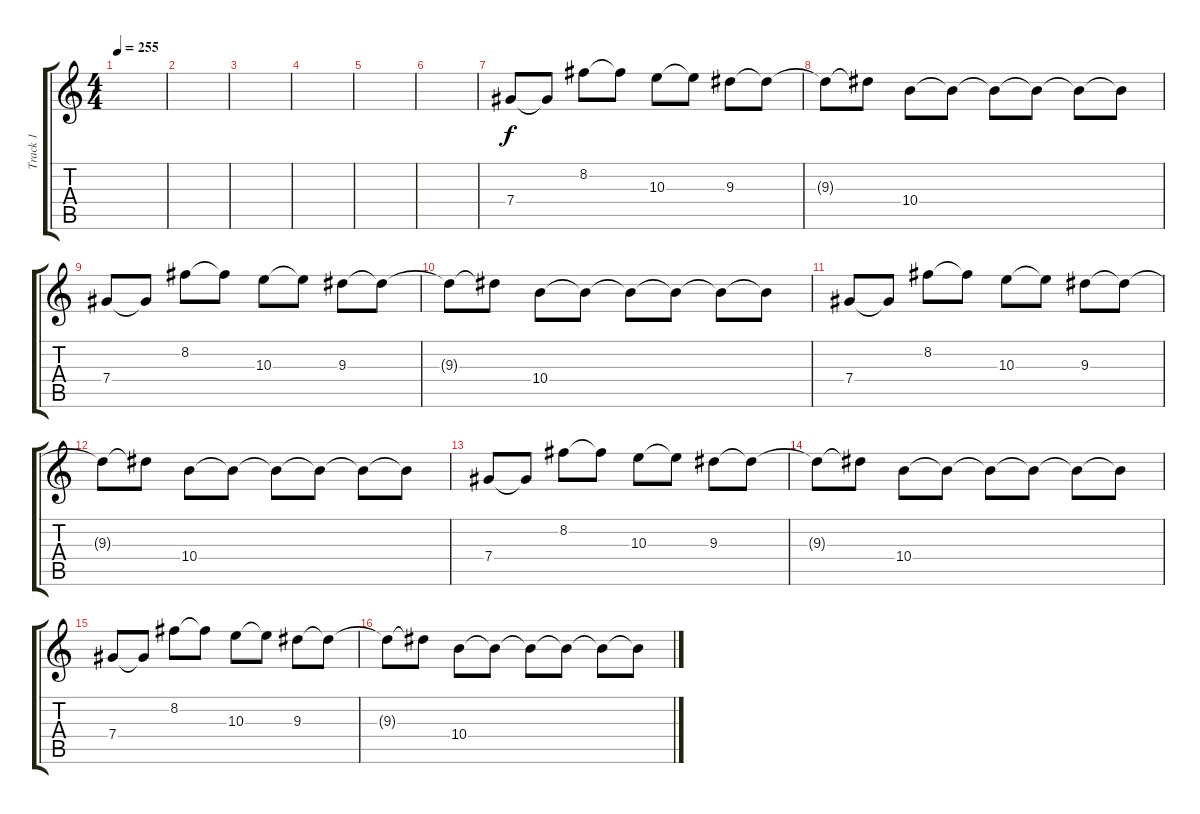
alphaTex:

\track ("Track 1" "Track 1") {instrument distortionguitar}
\staff {score tabs}
\tuning (Eb4 Bb3 Gb3 Db3 Ab2 Db2) {hide}
\ts (4 4)
\tempo 255
\clef g2
\ks c
|
|
|
|
|
|
7.4.8 7.4{t}.8 8.2.8 8.2{t}.8 10.3.8 10.3{t}.8 9.3.8 9.3{t}.8 |
9.3{t}.8 9.3{t}.8 10.4.8 10.4{t}.8 10.4{t}.8 10.4{t}.8 10.4{t}.8 10.4{t}.8 |
7.4.8 7.4{t}.8 8.2.8 8.2{t}.8 10.3.8 10.3{t}.8 9.3.8 9.3{t}.8 |
9.3{t}.8 9.3{t}.8 10.4.8 10.4{t}.8 10.4{t}.8 10.4{t}.8 10.4{t}.8 10.4{t}.8 |
7.4.8 7.4{t}.8 8.2.8 8.2{t}.8 10.3.8 10.3{t}.8 9.3.8 9.3{t}.8 |
9.3{t}.8 9.3{t}.8 10.4.8 10.4{t}.8 10.4{t}.8 10.4{t}.8 10.4{t}.8 10.4{t}.8 |
7.4.8 7.4{t}.8 8.2.8 8.2{t}.8 10.3.8 10.3{t}.8 9.3.8 9.3{t}.8 |
9.3{t}.8 9.3{t}.8 10.4.8 10.4{t}.8 10.4{t}.8 10.4{t}.8 10.4{t}.8 10.4{t}.8 |
7.4.8 7.4{t}.8 8.2.8 8.2{t}.8 10.3.8 10.3{t}.8 9.3.8 9.3{t}.8 |
9.3{t}.8 9.3{t}.8 10.4.8 10.4{t}.8 10.4{t}.8 10.4{t}.8 10.4{t}.8 10.4{t}.8
